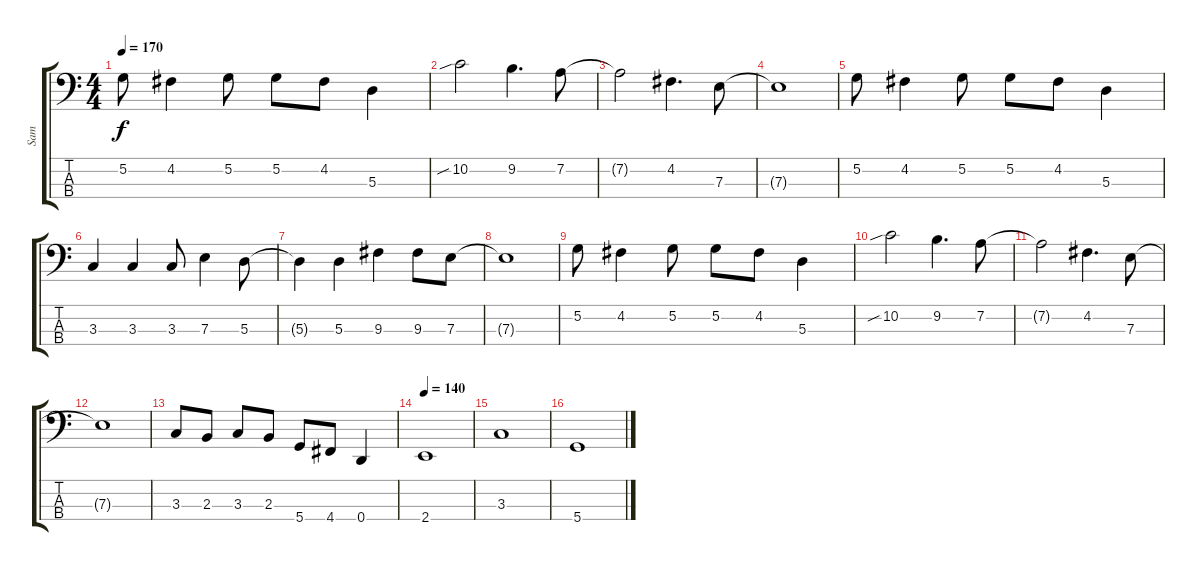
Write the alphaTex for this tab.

\track ("Sam" "Sam") {instrument electricbassfinger}
\staff {score tabs}
\tuning (G2 D2 A1 D1) {hide}
\ts (4 4)
\tempo 170
\clef f4
\ks c
5.2.8{dy f} 4.2.4 5.2.8 5.2.8 4.2.8 5.3.4 |
10.2{sib}.2 9.2.4{d} 7.2.8 |
7.2{t}.2 4.2.4{d} 7.3.8 |
7.3{t}.1 |
5.2.8 4.2.4 5.2.8 5.2.8 4.2.8 5.3.4 |
3.3.4 3.3.4 3.3.8 7.3.4 5.3.8 |
5.3{t}.4 5.3.4 9.3.4 9.3.8 7.3.8 |
7.3{t}.1 |
5.2.8 4.2.4 5.2.8 5.2.8 4.2.8 5.3.4 |
10.2{sib}.2 9.2.4{d} 7.2.8 |
7.2{t}.2 4.2.4{d} 7.3.8 |
7.3{t}.1 |
3.3.8{volume 16} 2.3.8 3.3.8 2.3.8 5.4.8 4.4.8 0.4.4 |
\tempo 140
2.4.1{volume 12} |
3.3.1 |
5.4.1
